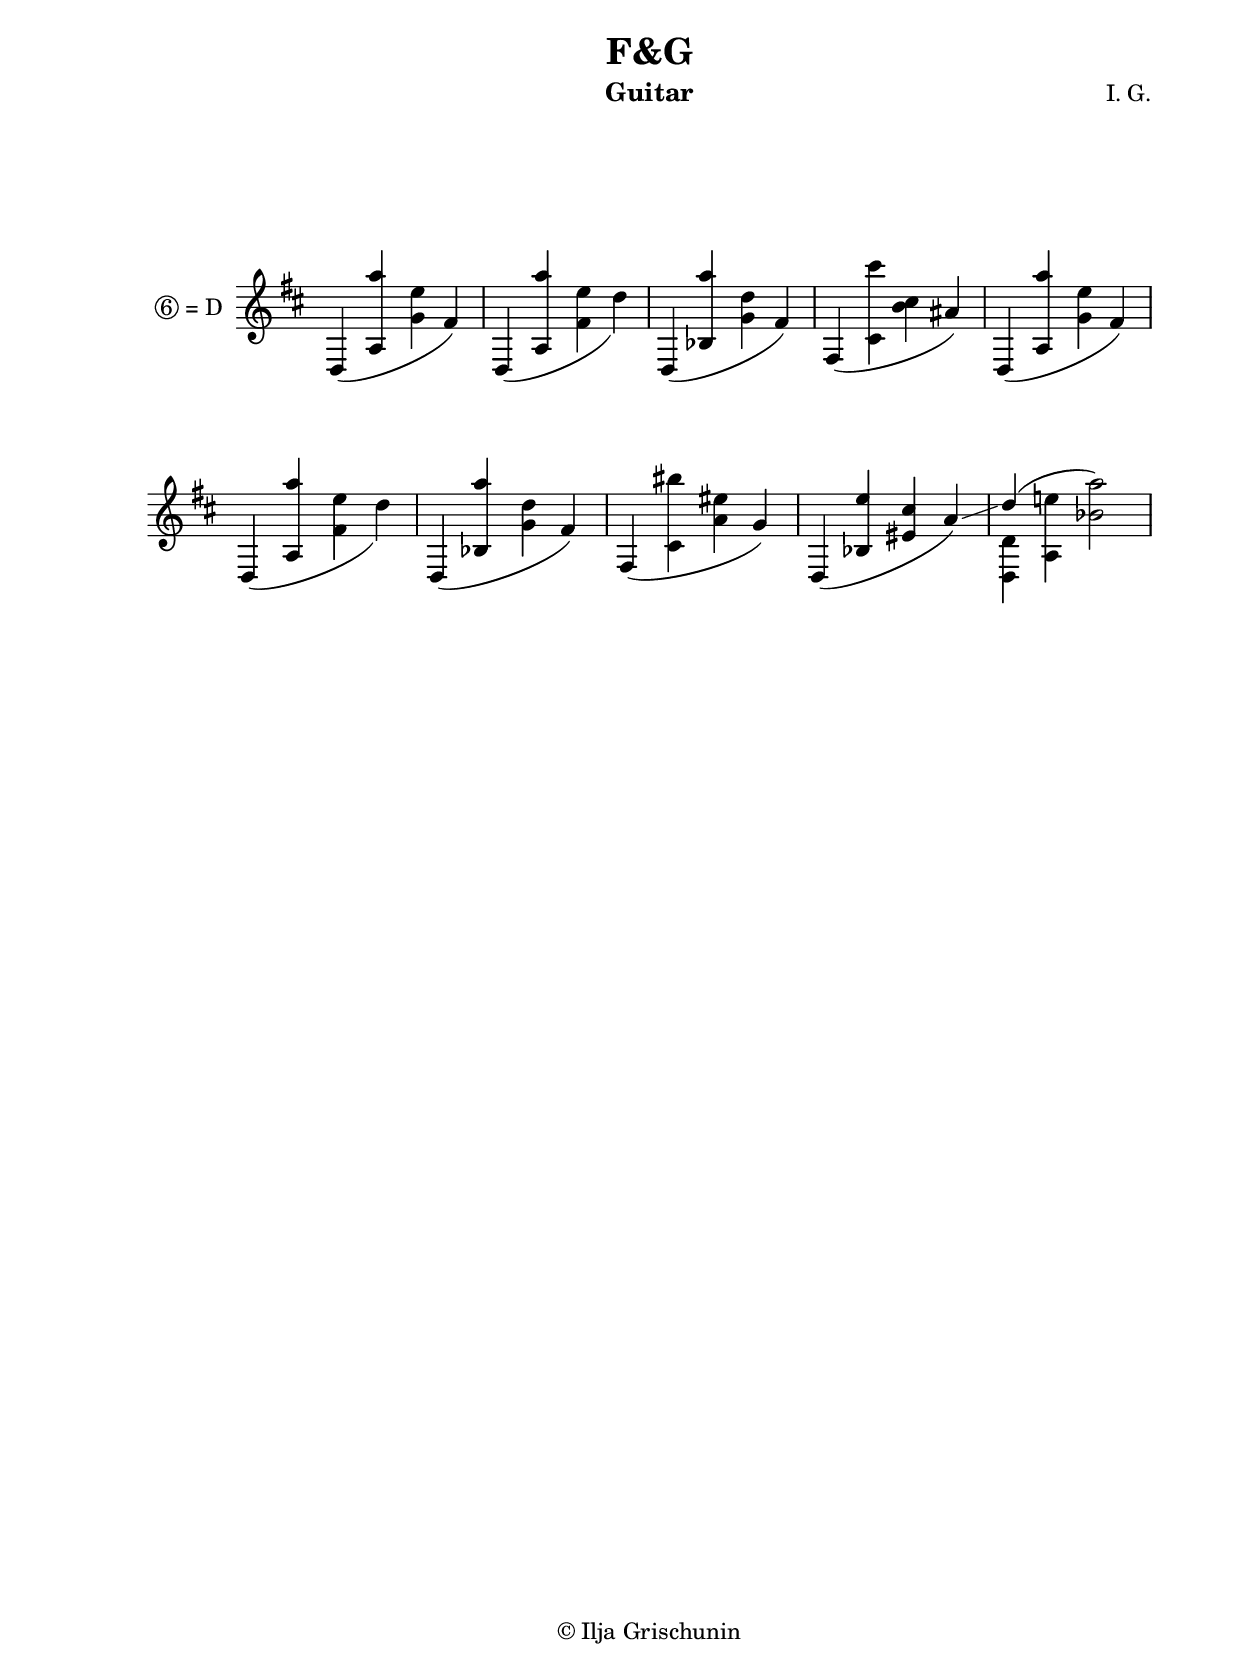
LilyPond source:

\version "2.19.15"
%\version "2.18.0"

\language "deutsch"

\header {
  title = "F&G"
  instrument = "Guitar"
  meter = ""
  composer = "I. G."
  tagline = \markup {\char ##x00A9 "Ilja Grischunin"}
}

\paper {
  #(set-paper-size "a4")
  top-system-spacing #'basic-distance = #25
  top-markup-spacing #'basic-distance = #8
  markup-system-spacing #'basic-distance = #26
  system-system-spacing #'basic-distance = #20
  last-bottom-spacing #'basic-distance = #25
  two-sided = ##t
  inner-margin = 25
  outer-margin = 15
}

\layout {
  \context {
    \Score
    \remove "Bar_number_engraver"
  }
}

\version "2.19.15"
%\version "2.18.0"

\language "deutsch"

guitarMusic = \relative {
  \clef treble
  \key d \major
  \time 4/4
  \override Staff.TimeSignature #'stencil = ##f
  d4_( <a' a''> <g' e'> fis) d,4_( <a' a''> <fis' e'> d')
  d,,4_( <b' a''> <g' d'> fis) fis,4_( <cis' cis''> <h' cis> ais)
  d,,4_( <a' a''> <g' e'> fis) d,4_( <a' a''> <fis' e'> d')
  d,,4_( <b' a''> <g' d'> fis) fis,4_( <cis' his''> <a' eis'> g)
  <<
    {
      d,4_( <b' e'> <eis cis'> a\glissando)
      d4( \stemDown <a, e''!> <b' a'>2)
    }
    \\
    {s1 <d,, d'>4 s2.}
  >>
}


\score {
  \new Staff \with {
    instrumentName = \markup {
      { \circle 6"= D" }
    }
  }
  \guitarMusic
}